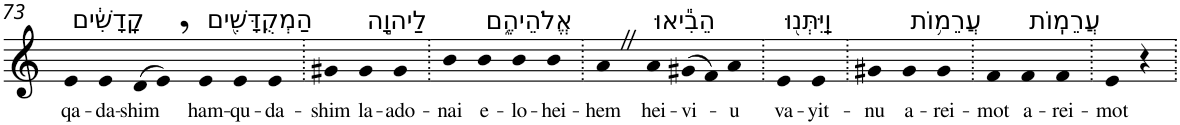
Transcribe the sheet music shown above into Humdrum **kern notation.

**kern	**text
*part1	*part1
*staff1	*staff1
*I"Piano	*
*I'Pno	*
!!LO:PB:g=z
*clefG2	*
*k[]	*
=73	=73
!LO:TX:a:t=קָֽדָשִׁ֔ים	!
!	!LO:LY:b
4e	qa-
!	!LO:LY:b
4e	-da-
!	!LO:LY:b
(>8d	-shim
8e,)	.
!LO:TX:a:t=הַמְקֻדָּשִׁ֖ים	!
!	!LO:LY:b
4e	ham-
!	!LO:LY:b
4e	-qu-
!	!LO:LY:b
4e	-da-
=74.	=74.
!	!LO:LY:b
4g#X	-shim
!LO:TX:a:t=לַיהוָ֣ה	!
!	!LO:LY:b
4g#	la-
!	!LO:LY:b
4g#	-ado-
=75.	=75.
!	!LO:LY:b
4b	-nai
!LO:TX:a:t=אֱלֹהֵיהֶ֑ם	!
!	!LO:LY:b
4b	e-
!	!LO:LY:b
4b	-lo-
!	!LO:LY:b
4b	-hei-
=76.	=76.
!	!LO:LY:b
4aZ	-hem
!LO:TX:a:t=הֵבִ֕יאוּ	!
!	!LO:LY:b
4a	hei-
!	!LO:LY:b
(>8g#X	-vi-
8f)	.
!	!LO:LY:b
4a	-u
=77.	=77.
!LO:TX:a:t=וַֽיִּתְּנ֖וּ	!
!	!LO:LY:b
4e	va-
!	!LO:LY:b
4e	-yit-
=78.	=78.
!	!LO:LY:b
4g#X	-nu
!LO:TX:a:t=עֲרֵמ֥וֹת	!
!	!LO:LY:b
4g#	a-
!	!LO:LY:b
4g#	-rei-
=79.	=79.
!	!LO:LY:b
4f	-mot
!LO:TX:a:t=עֲרֵמֽוֹת	!
!	!LO:LY:b
4f	a-
!	!LO:LY:b
4f	-rei-
=80.	=80.
!	!LO:LY:b
4e	-mot
4r	.
=.	=.
*-	*-
